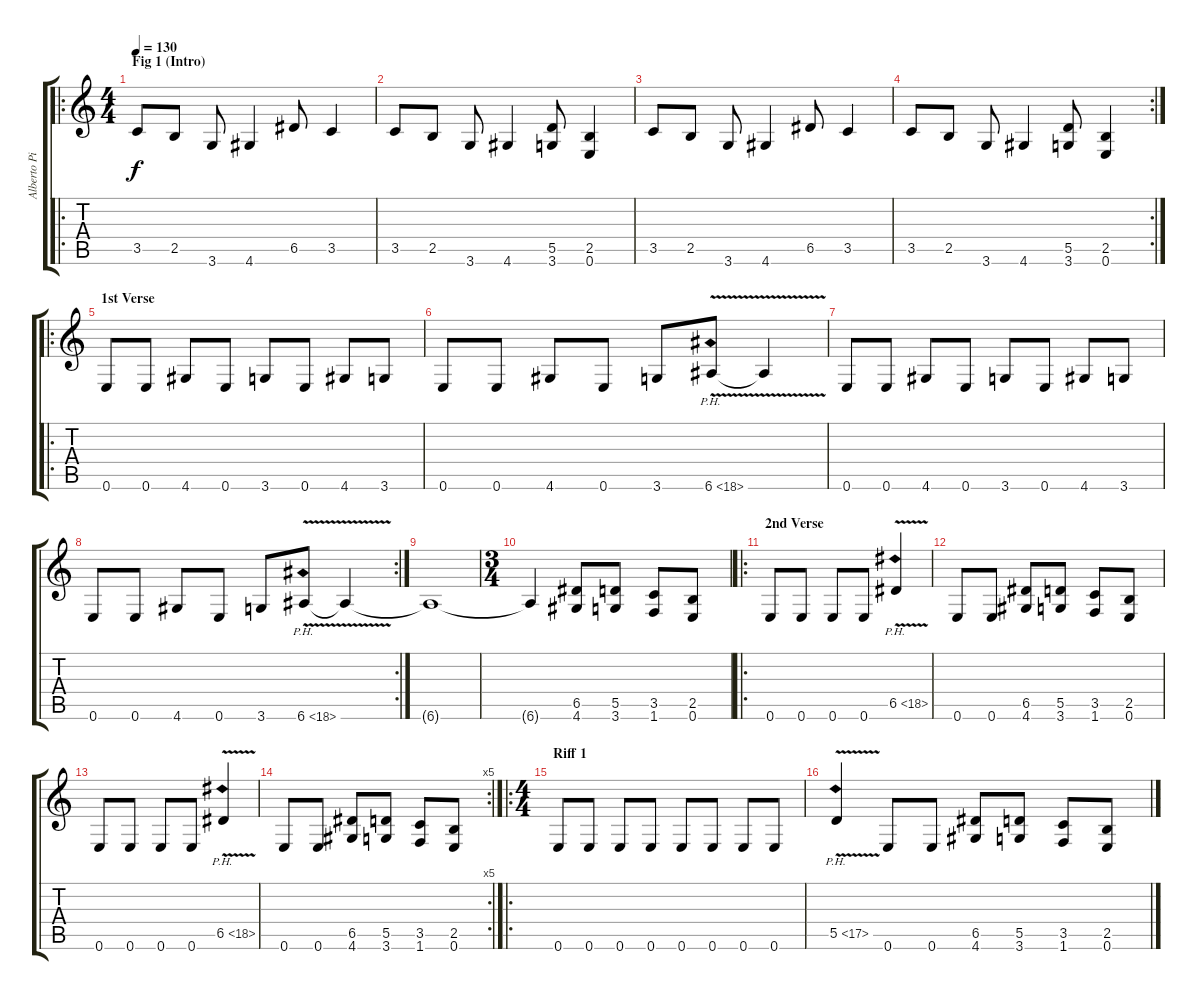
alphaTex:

\track ("Alberto Pimentel" "Alberto Pi") {instrument distortionguitar}
\staff {score tabs}
\tuning (E4 B3 G3 D3 A2 E2) {hide}
\ro
\ts (4 4)
\section ("" "Fig 1 (Intro)")
\tempo 130
\clef g2
\ks c
3.5.8{dy f instrument distortionguitar} 2.5.8 3.6.8 4.6.4 6.5.8 3.5.4 |
3.5.8 2.5.8 3.6.8 4.6.4 (5.5 3.6).8 (2.5 0.6).4 |
3.5.8 2.5.8 3.6.8 4.6.4 6.5.8 3.5.4 |
\rc 2
3.5.8 2.5.8 3.6.8 4.6.4 (5.5 3.6).8 (2.5 0.6).4 |
\ro
\section ("" "1st Verse")
0.6.8 0.6.8 4.6.8 0.6.8 3.6.8 0.6.8 4.6.8 3.6.8 |
0.6.8 0.6.8 4.6.8 0.6.8 3.6.8 6.6{ph 12 v}.8 6.6{t}.4 |
0.6.8 0.6.8 4.6.8 0.6.8 3.6.8 0.6.8 4.6.8 3.6.8 |
\rc 2
0.6.8 0.6.8 4.6.8 0.6.8 3.6.8 6.6{ph 12 v}.8 6.6{t}.4 |
6.6{t}.1 |
\ts (3 4)
6.6{t}.4 (6.5 4.6).8 (5.5 3.6).8 (3.5 1.6).8 (2.5 0.6).8 |
\ro
\section ("" "2nd Verse")
0.6.8 0.6.8 0.6.8 0.6.8 6.5{ph 12 v}.4 |
0.6.8 0.6.8 (6.5 4.6).8 (5.5 3.6).8 (3.5 1.6).8 (2.5 0.6).8 |
0.6.8 0.6.8 0.6.8 0.6.8 6.5{ph 12 v}.4 |
\rc 5
0.6.8 0.6.8 (6.5 4.6).8 (5.5 3.6).8 (3.5 1.6).8 (2.5 0.6).8 |
\ro
\ts (4 4)
\section ("" "Riff 1")
0.6.8 0.6.8 0.6.8 0.6.8 0.6.8 0.6.8 0.6.8 0.6.8 |
5.5{ph 12 v}.4 0.6.8 0.6.8 (6.5 4.6).8 (5.5 3.6).8 (3.5 1.6).8 (2.5 0.6).8
